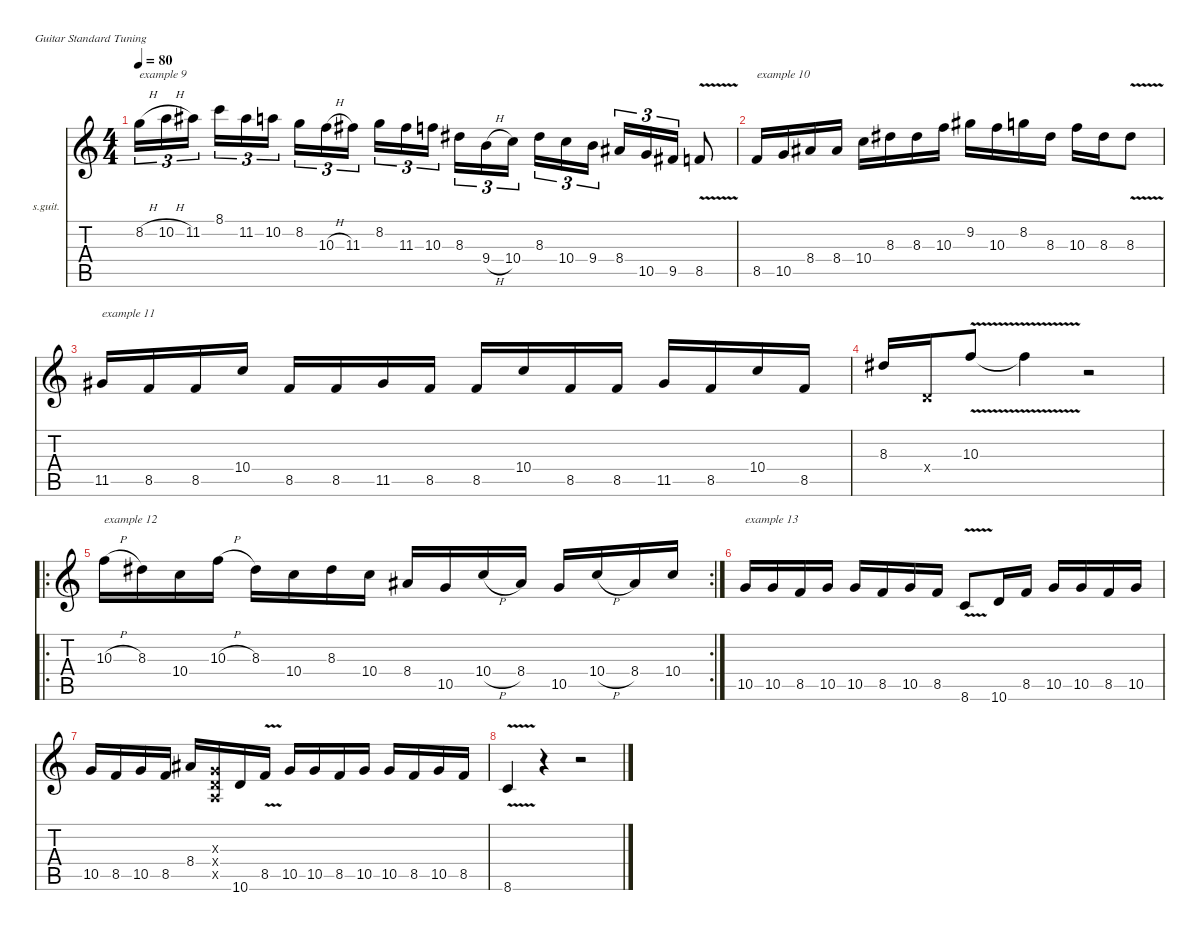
\defaultSystemsLayout 4
\hideDynamics
\bracketExtendMode nobrackets
\firstSystemTrackNameOrientation horizontal
\otherSystemsTrackNameOrientation horizontal
\track ("Track 1" "s.guit.") {instrument acousticguitarsteel}
\staff {score tabs}
\tuning (E4 B3 G3 D3 A2 E2)
\ts (4 4)
\tempo 80
\clef g2
\ks c
8.2{h}.16{tu (3 2) txt "example 9" dy f beam Down} 10.2{h}.16{tu (3 2) beam Down} 11.2{acc #}.16{tu (3 2) beam Down} 8.1.16{tu (3 2) beam Down} 11.2{acc #}.16{tu (3 2) beam Down} 10.2.16{tu (3 2) beam Down} 8.2.16{tu (3 2) beam Down} 10.3{h}.16{tu (3 2) beam Down} 11.3{acc #}.16{tu (3 2) beam Down} 8.2.16{tu (3 2) beam Down} 11.3{acc #}.16{tu (3 2) beam Down} 10.3.16{tu (3 2) beam Down} 8.3{acc #}.16{tu (3 2) beam Down} 9.4{h}.16{tu (3 2) beam Down} 10.4.16{tu (3 2) beam Down} 8.3{acc #}.16{tu (3 2) beam Down} 10.4.16{tu (3 2) beam Down} 9.4.16{tu (3 2) beam Down} 8.4{acc #}.16{tu (3 2) beam Up} 10.5.16{tu (3 2) beam Up} 9.5{acc #}.16{tu (3 2) beam Up} 8.5{v}.8{beam Up} |
8.5.16{txt "example 10" beam Up} 10.5.16{beam Up} 8.4{acc #}.16{beam Up} 8.4{acc #}.16{beam Up} 10.4.16{beam Down} 8.3{acc #}.16{beam Down} 8.3{acc #}.16{beam Down} 10.3.16{beam Down} 9.2{acc #}.16{beam Down} 10.3.16{beam Down} 8.2.16{beam Down} 8.3{acc #}.16{beam Down} 10.3.16{beam Down} 8.3{acc #}.16{beam Down} 8.3{v acc #}.8{beam Down} |
11.5{acc #}.16{txt "example 11" beam Up} 8.5.16{beam Up} 8.5.16{beam Up} 10.4.16{beam Up} 8.5.16{beam Up} 8.5.16{beam Up} 11.5{acc #}.16{beam Up} 8.5.16{beam Up} 8.5.16{beam Up} 10.4.16{beam Up} 8.5.16{beam Up} 8.5.16{beam Up} 11.5{acc #}.16{beam Up} 8.5.16{beam Up} 10.4.16{beam Up} 8.5.16{beam Up} |
8.3{acc #}.16{beam Up} 0.4{x}.16{beam Up} 10.3{v}.8{beam Up} 10.3{v t}.4{beam Down} r.2{beam Down} |
\ro
\rc 2
10.3{h}.16{txt "example 12" beam Down} 8.3{acc #}.16{beam Down} 10.4.16{beam Down} 10.3{h}.16{beam Down} 8.3{acc #}.16{beam Down} 10.4.16{beam Down} 8.3{acc #}.16{beam Down} 10.4.16{beam Down} 8.4{acc #}.16{beam Up} 10.5.16{beam Up} 10.4{h}.16{beam Up} 8.4{acc #}.16{beam Up} 10.5.16{beam Up} 10.4{h}.16{beam Up} 8.4{acc #}.16{beam Up} 10.4.16{beam Up} |
10.5.16{txt "example 13" beam Up} 10.5.16{beam Up} 8.5.16{beam Up} 10.5.16{beam Up} 10.5.16{beam Up} 8.5.16{beam Up} 10.5.16{beam Up} 8.5.16{beam Up} 8.6{v}.8{beam Up} 10.6.16{beam Up} 8.5.16{beam Up} 10.5.16{beam Up} 10.5.16{beam Up} 8.5.16{beam Up} 10.5.16{beam Up} |
10.5.16{beam Up} 8.5.16{beam Up} 10.5.16{beam Up} 8.5.16{beam Up} 8.4{acc #}.16{beam Up} (0.3{x} 0.4{x} 0.5{x}).16{beam Up} 10.6.16{beam Up} 8.5{v}.16{beam Up} 10.5.16{beam Up} 10.5.16{beam Up} 8.5.16{beam Up} 10.5.16{beam Up} 10.5.16{beam Up} 8.5.16{beam Up} 10.5.16{beam Up} 8.5.16{beam Up} |
8.6{v}.4{beam Up} r.4{beam Up} r.2{beam Up}
